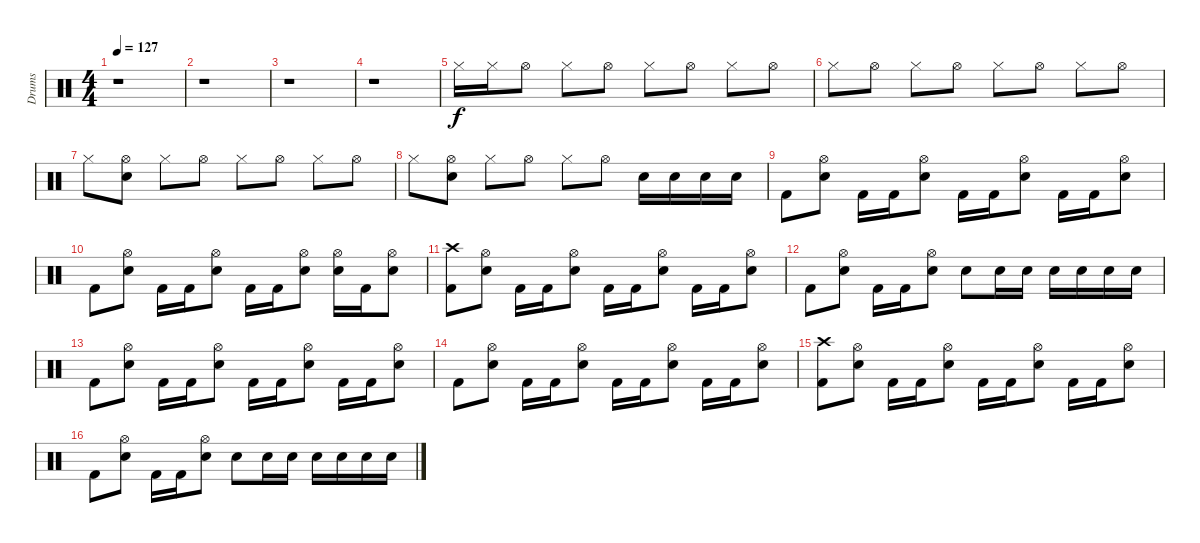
\track ("Drums" "Drums") {instrument percussion}
\staff {score}
\articulation defaults
\ts (4 4)
\tempo 127
\clef neutral
\ks c
r.1{dy f} |
r.1 |
r.1 |
r.1 |
"Hi-Hat (closed)".16 "Hi-Hat (closed)".16 "Hi-Hat (open)".8 "Hi-Hat (closed)".8 "Hi-Hat (open)".8 "Hi-Hat (closed)".8 "Hi-Hat (open)".8 "Hi-Hat (closed)".8 "Hi-Hat (open)".8 |
"Hi-Hat (closed)".8 "Hi-Hat (open)".8 "Hi-Hat (closed)".8 "Hi-Hat (open)".8 "Hi-Hat (closed)".8 "Hi-Hat (open)".8 "Hi-Hat (closed)".8 "Hi-Hat (open)".8 |
"Hi-Hat (closed)".8 ("Snare (hit) 2" "Hi-Hat (open)").8 "Hi-Hat (closed)".8 "Hi-Hat (open)".8 "Hi-Hat (closed)".8 "Hi-Hat (open)".8 "Hi-Hat (closed)".8 "Hi-Hat (open)".8 |
"Hi-Hat (closed)".8 ("Snare (hit) 2" "Hi-Hat (open)").8 "Hi-Hat (closed)".8 "Hi-Hat (open)".8 "Hi-Hat (closed)".8 "Hi-Hat (open)".8 "Snare (hit) 2".16 "Snare (hit) 2".16 "Snare (hit) 2".16 "Snare (hit) 2".16 |
"Kick (hit) 2".8 ("Hi-Hat (open)" "Snare (hit) 2").8 "Kick (hit) 2".16 "Kick (hit) 2".16 ("Hi-Hat (open)" "Snare (hit) 2").8 "Kick (hit) 2".16 "Kick (hit) 2".16 ("Hi-Hat (open)" "Snare (hit) 2").8 "Kick (hit) 2".16 "Kick (hit) 2".16 ("Hi-Hat (open)" "Snare (hit) 2").8 |
"Kick (hit) 2".8 ("Hi-Hat (open)" "Snare (hit) 2").8 "Kick (hit) 2".16 "Kick (hit) 2".16 ("Hi-Hat (open)" "Snare (hit) 2").8 "Kick (hit) 2".16 "Kick (hit) 2".16 ("Hi-Hat (open)" "Snare (hit) 2").8 ("Hi-Hat (open)" "Snare (hit) 2").16 "Kick (hit) 2".16 ("Hi-Hat (open)" "Snare (hit) 2").8 |
("Crash high (hit)" "Kick (hit) 2").8 ("Hi-Hat (open)" "Snare (hit) 2").8 "Kick (hit) 2".16 "Kick (hit) 2".16 ("Hi-Hat (open)" "Snare (hit) 2").8 "Kick (hit) 2".16 "Kick (hit) 2".16 ("Hi-Hat (open)" "Snare (hit) 2").8 "Kick (hit) 2".16 "Kick (hit) 2".16 ("Hi-Hat (open)" "Snare (hit) 2").8 |
"Kick (hit) 2".8 ("Hi-Hat (open)" "Snare (hit) 2").8 "Kick (hit) 2".16 "Kick (hit) 2".16 ("Hi-Hat (open)" "Snare (hit) 2").8 "Snare (hit) 2".8 "Snare (hit) 2".16 "Snare (hit) 2".16 "Snare (hit) 2".16 "Snare (hit) 2".16 "Snare (hit) 2".16 "Snare (hit) 2".16 |
"Kick (hit) 2".8 ("Hi-Hat (open)" "Snare (hit) 2").8 "Kick (hit) 2".16 "Kick (hit) 2".16 ("Hi-Hat (open)" "Snare (hit) 2").8 "Kick (hit) 2".16 "Kick (hit) 2".16 ("Hi-Hat (open)" "Snare (hit) 2").8 "Kick (hit) 2".16 "Kick (hit) 2".16 ("Hi-Hat (open)" "Snare (hit) 2").8 |
"Kick (hit) 2".8 ("Hi-Hat (open)" "Snare (hit) 2").8 "Kick (hit) 2".16 "Kick (hit) 2".16 ("Hi-Hat (open)" "Snare (hit) 2").8 "Kick (hit) 2".16 "Kick (hit) 2".16 ("Hi-Hat (open)" "Snare (hit) 2").8 "Kick (hit) 2".16 "Kick (hit) 2".16 ("Hi-Hat (open)" "Snare (hit) 2").8 |
("Crash high (hit)" "Kick (hit) 2").8 ("Hi-Hat (open)" "Snare (hit) 2").8 "Kick (hit) 2".16 "Kick (hit) 2".16 ("Hi-Hat (open)" "Snare (hit) 2").8 "Kick (hit) 2".16 "Kick (hit) 2".16 ("Hi-Hat (open)" "Snare (hit) 2").8 "Kick (hit) 2".16 "Kick (hit) 2".16 ("Hi-Hat (open)" "Snare (hit) 2").8 |
"Kick (hit) 2".8 ("Hi-Hat (open)" "Snare (hit) 2").8 "Kick (hit) 2".16 "Kick (hit) 2".16 ("Hi-Hat (open)" "Snare (hit) 2").8 "Snare (hit) 2".8 "Snare (hit) 2".16 "Snare (hit) 2".16 "Snare (hit) 2".16 "Snare (hit) 2".16 "Snare (hit) 2".16 "Snare (hit) 2".16
